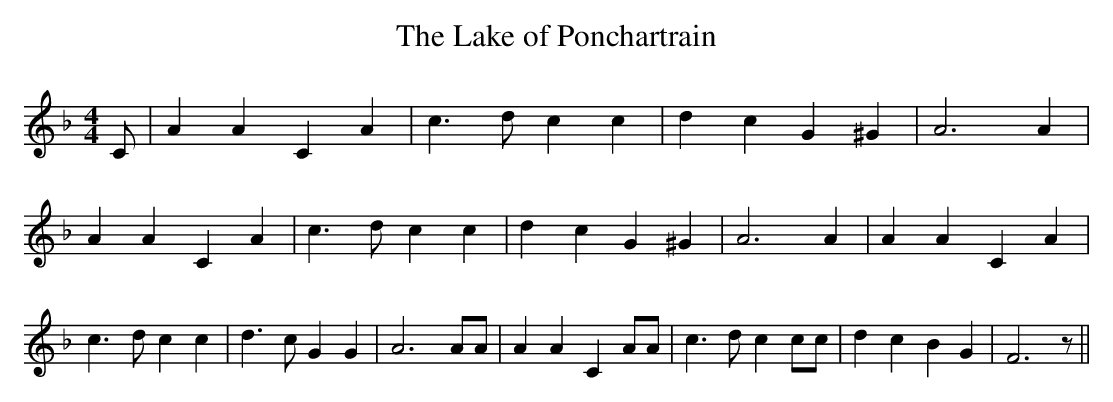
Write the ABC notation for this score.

X:1
T:The Lake of Ponchartrain
M:4/4
L:1/4
K:F
 C/2| A A C A| c3/2- d/2 c c| d c G ^G| A3 A| A A C A| c3/2- d/2 c c|\
 d- c G ^G| A3 A| A A C A| c3/2- d/2 c c| d3/2 c/2 G G| A3 A/2A/2|\
 A A C A/2A/2| c3/2 d/2 c c/2c/2| d c B G| F3 z/2||
